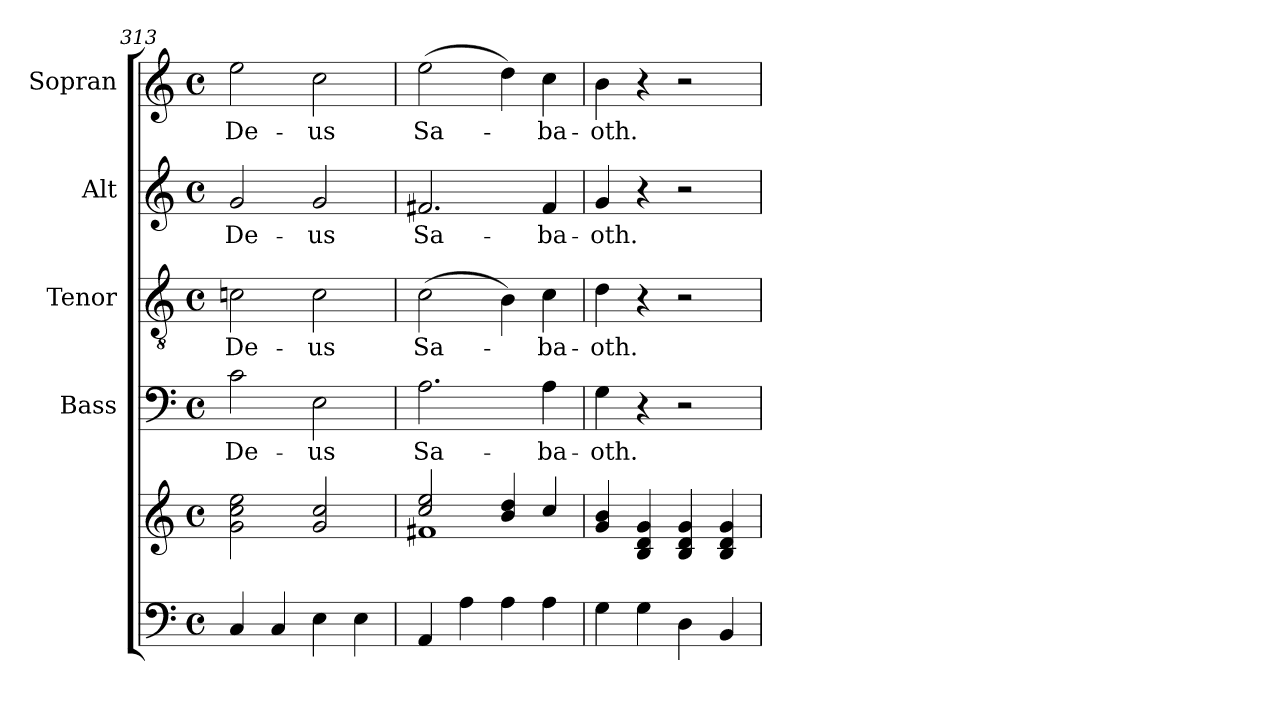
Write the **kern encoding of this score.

**kern	**kern	**kern	**text	**kern	**text	**kern	**text	**kern	**text
*part5	*part5	*part4	*part4	*part3	*part3	*part2	*part2	*part1	*part1
*staff6	*staff5	*staff4	*staff4	*staff3	*staff3	*staff2	*staff2	*staff1	*staff1
*	*	*I"Bass	*	*I"Tenor	*	*I"Alt	*	*I"Sopran	*
*	*	*I'B.	*	*I'T.	*	*I'A.	*	*I'S.	*
*clefF4	*clefG2	*clefF4	*	*clefGv2	*	*clefG2	*	*clefG2	*
*k[]	*k[]	*k[]	*	*k[]	*	*k[]	*	*k[]	*
*C:	*C:	*C:	*	*C:	*	*C:	*	*C:	*
*M4/4	*M4/4	*M4/4	*	*M4/4	*	*M4/4	*	*M4/4	*
*met(c)	*met(c)	*met(c)	*	*met(c)	*	*met(c)	*	*met(c)	*
=313	=313	=313	=313	=313	=313	=313	=313	=313	=313
!	!	!	!LO:LY:b	!	!LO:LY:b	!	!LO:LY:b	!	!LO:LY:b
4C/	2g\ 2cc\ 2ee\	2c\	De-	2cn\	De-	2g/	De-	2ee\	De-
4C/	.	.	.	.	.	.	.	.	.
!	!	!	!LO:LY:b	!	!LO:LY:b	!	!LO:LY:b	!	!LO:LY:b
4E\	2g/ 2cc/	2E\	-us	2c\	-us	2g/	-us	2cc\	-us
4E\	.	.	.	.	.	.	.	.	.
!!LO:LB:g=z
=314	=314	=314	=314	=314	=314	=314	=314	=314	=314
*	*^	*	*	*	*	*	*	*	*
!	!	!	!	!LO:LY:b	!	!LO:LY:b	!	!LO:LY:b	!	!LO:LY:b
4AA/	2cc/ 2ee/	1f#X	2.A\	Sa-	(>2c\	Sa-	2.f#X/	Sa-	(>2ee\	Sa-
4A\	.	.	.	.	.	.	.	.	.	.
4A\	4b/ 4dd/	.	.	.	4B\)	.	.	.	4dd\)	.
!	!	!	!	!LO:LY:b	!	!LO:LY:b	!	!LO:LY:b	!	!LO:LY:b
4A\	4cc/	.	4A\	-ba-	4c\	-ba-	4f#/	-ba-	4cc\	-ba-
*	*v	*v	*	*	*	*	*	*	*	*
=315	=315	=315	=315	=315	=315	=315	=315	=315	=315
!	!	!	!LO:LY:b	!	!LO:LY:b	!	!LO:LY:b	!	!LO:LY:b
4G\	4g/ 4b/	4G\	-oth.	4d\	-oth.	4g/	-oth.	4b\	-oth.
4G\	4B/ 4d/ 4g/	4r	.	4r	.	4r	.	4r	.
4D\	4B/ 4d/ 4g/	2r	.	2r	.	2r	.	2r	.
4BB/	4B/ 4d/ 4g/	.	.	.	.	.	.	.	.
=	=	=	=	=	=	=	=	=	=
*-	*-	*-	*-	*-	*-	*-	*-	*-	*-
